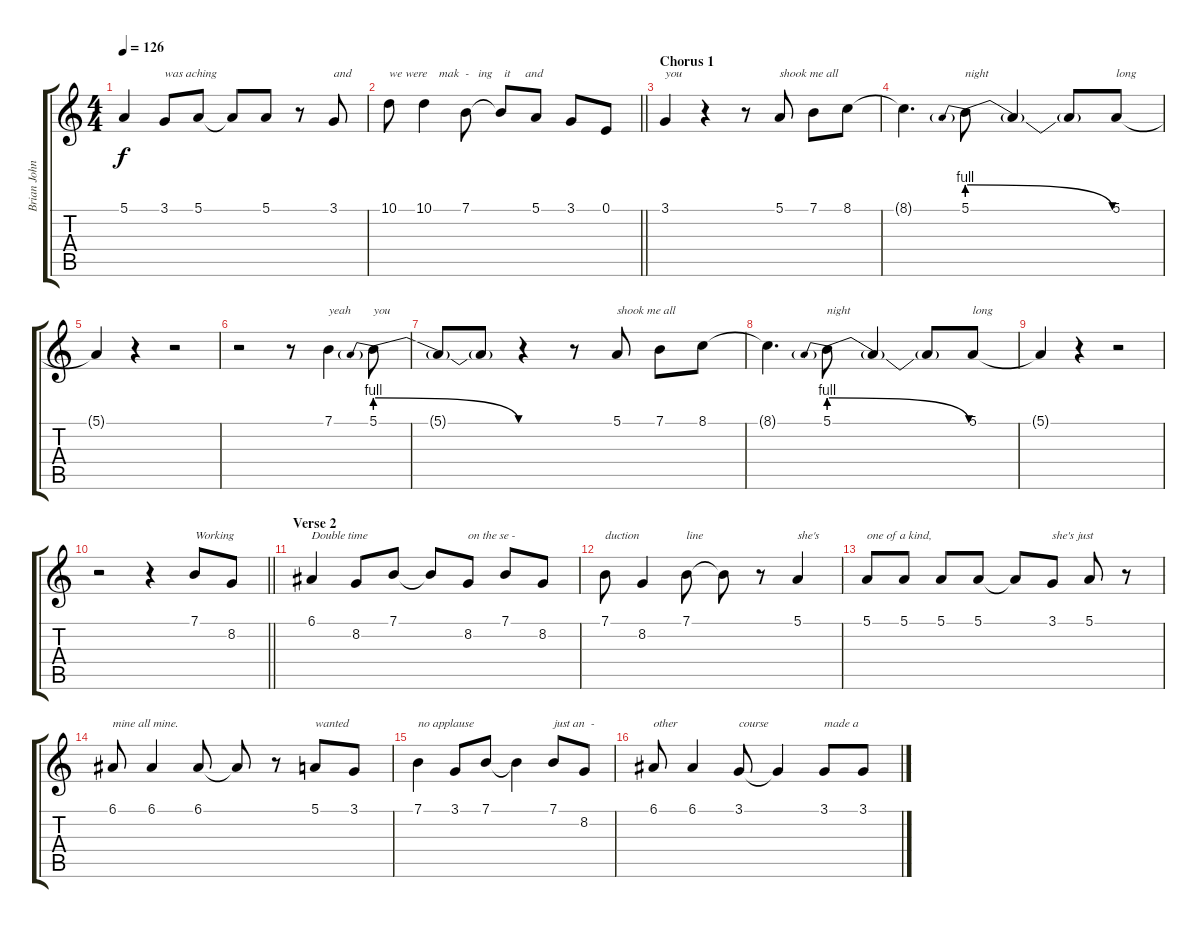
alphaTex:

\track ("Brian Johnson (Vocal)" "Brian John") {instrument violin}
\staff {score tabs}
\tuning (E4 B3 G3 D3 A2 E2) {hide}
\ts (4 4)
\tempo 126
\clef g2
\ks c
5.1{t}.4{dy f} 3.1.8{txt "was aching"} 5.1.8 5.1{t}.8 5.1.8 r.8 3.1.8{txt "and"} |
\barLineRight lightlight
10.1.8{txt "we were    mak  -   ing    it     and"} 10.1.4 7.1.8 7.1{t}.8 5.1.8 3.1.8 0.1.8 |
\section ("" "Chorus 1")
3.1.4{txt "you"} r.4 r.8 5.1.8{txt "shook me all"} 7.1.8 8.1.8 |
8.1{t}.4{d} 5.1{be (prebendrelease 0 4 60 0)}.8{txt "night"} 5.1{t}.4 5.1{t}.8 5.1.8{txt "long"} |
5.1{t}.4 r.4 r.2 |
r.2 r.8 7.1.4{txt "yeah"} 5.1{be (prebendrelease 0 4 60 0)}.8{txt "you"} |
5.1{t}.8 5.1{t}.8 r.4 r.8 5.1.8{txt "shook me all"} 7.1.8 8.1.8 |
8.1{t}.4{d} 5.1{be (prebendrelease 0 4 60 0)}.8{txt "night"} 5.1{t}.4 5.1{t}.8 5.1.8{txt "long"} |
5.1{t}.4 r.4 r.2 |
\barLineRight lightlight
r.2 r.4 7.1.8{txt "Working"} 8.2.8 |
\section ("" "Verse 2")
6.1.4{txt "Double time"} 8.2.8 7.1.8 7.1{t}.8 8.2.8{txt "on the se -"} 7.1.8 8.2.8 |
7.1.8{txt "duction"} 8.2.4 7.1.8{txt "line"} 7.1{t}.8 r.8 5.1.4{txt "she's"} |
5.1.8{txt "one of a kind,"} 5.1.8 5.1.8 5.1.8 5.1{t}.8 3.1.8{txt "she's just"} 5.1.8 r.8 |
6.1.8{txt "mine all mine."} 6.1.4 6.1.8 6.1{t}.8 r.8 5.1.8{txt "wanted"} 3.1.8 |
7.1.4{txt "no applause"} 3.1.8 7.1.8 7.1{t}.4 7.1.8{txt "just an  -"} 8.2.8 |
6.1.8{txt "other"} 6.1.4 3.1.8{txt "course"} 3.1{t}.4 3.1.8{txt "made a"} 3.1.8
